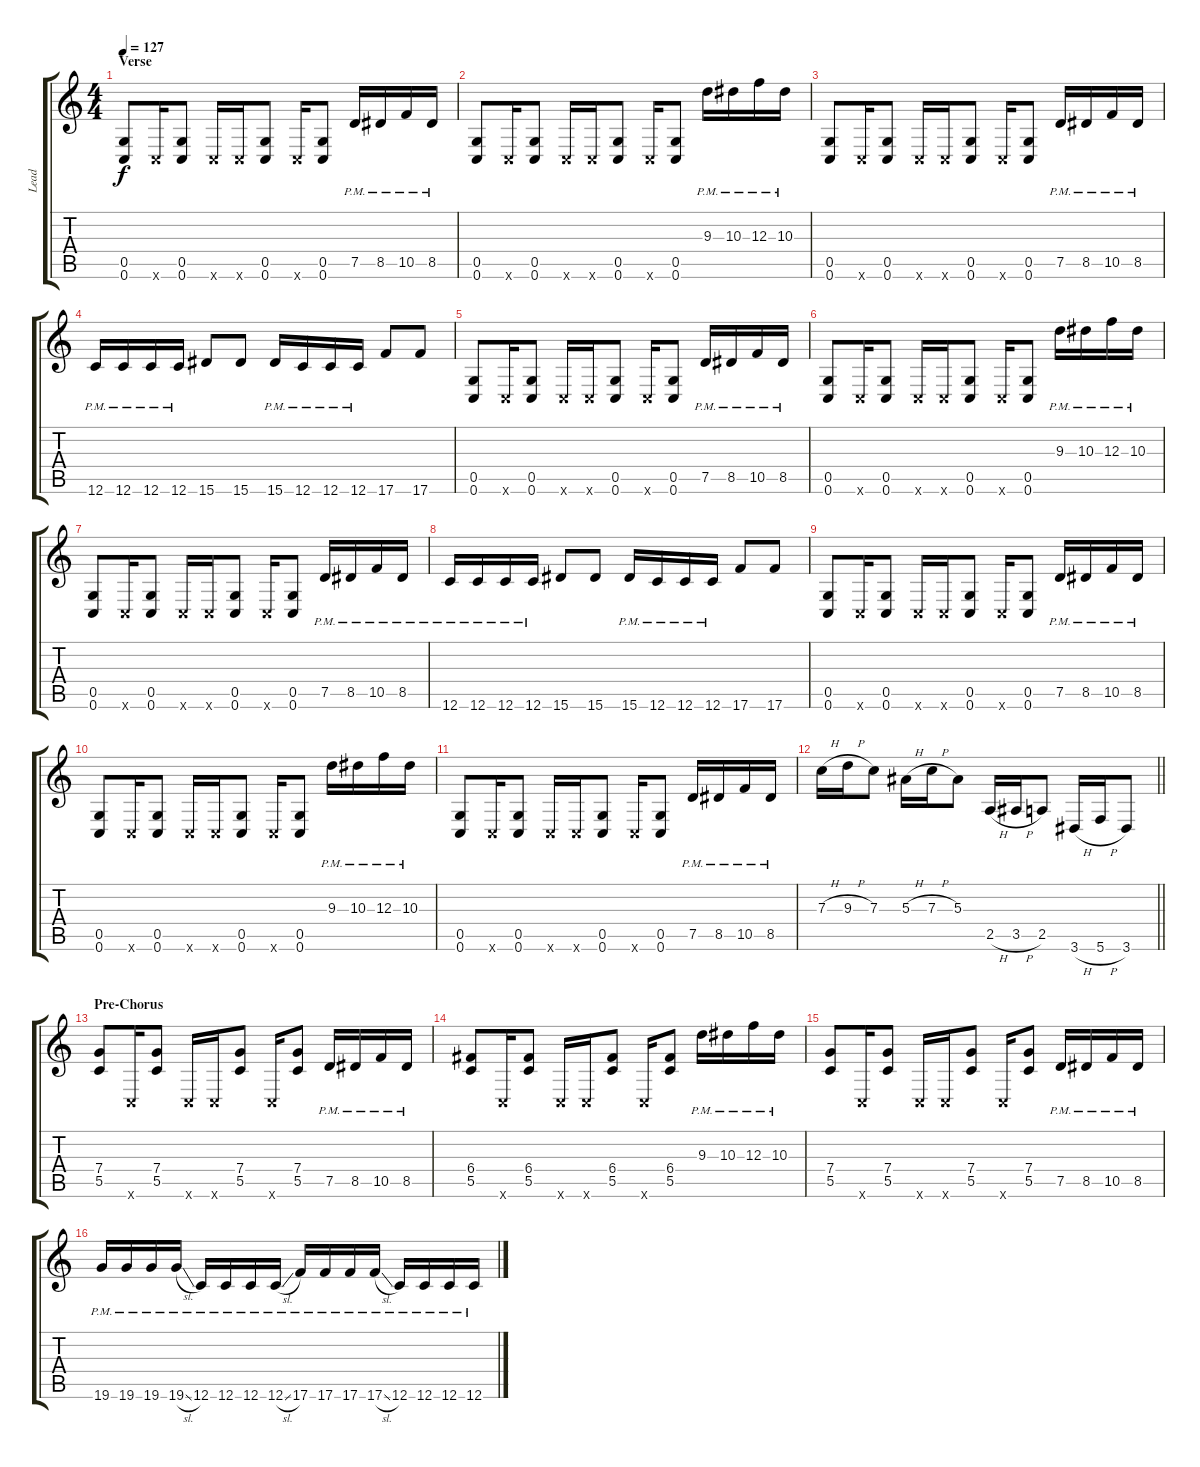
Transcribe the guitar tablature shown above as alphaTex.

\track ("Lead" "Lead") {instrument distortionguitar}
\staff {score tabs}
\tuning (D4 A3 F3 C3 G2 C2) {hide}
\ts (4 4)
\section ("" "Verse")
\tempo 127
\clef g2
\ks c
(0.5 0.6).8{dy f} 0.6{x}.16 (0.5 0.6).8 0.6{x}.16 0.6{x}.16 (0.5 0.6).8 0.6{x}.16 (0.5 0.6).8 7.5{pm}.16 8.5{pm}.16 10.5{pm}.16 8.5{pm}.16 |
(0.5 0.6).8 0.6{x}.16 (0.5 0.6).8 0.6{x}.16 0.6{x}.16 (0.5 0.6).8 0.6{x}.16 (0.5 0.6).8 9.3{pm}.16 10.3{pm}.16 12.3{pm}.16 10.3{pm}.16 |
(0.5 0.6).8 0.6{x}.16 (0.5 0.6).8 0.6{x}.16 0.6{x}.16 (0.5 0.6).8 0.6{x}.16 (0.5 0.6).8 7.5{pm}.16 8.5{pm}.16 10.5{pm}.16 8.5{pm}.16 |
12.6{pm}.16 12.6{pm}.16 12.6{pm}.16 12.6{pm}.16 15.6.8 15.6.8 15.6{pm}.16 12.6{pm}.16 12.6{pm}.16 12.6{pm}.16 17.6.8 17.6.8 |
(0.5 0.6).8 0.6{x}.16 (0.5 0.6).8 0.6{x}.16 0.6{x}.16 (0.5 0.6).8 0.6{x}.16 (0.5 0.6).8 7.5{pm}.16 8.5{pm}.16 10.5{pm}.16 8.5{pm}.16 |
(0.5 0.6).8 0.6{x}.16 (0.5 0.6).8 0.6{x}.16 0.6{x}.16 (0.5 0.6).8 0.6{x}.16 (0.5 0.6).8 9.3{pm}.16 10.3{pm}.16 12.3{pm}.16 10.3{pm}.16 |
(0.5 0.6).8 0.6{x}.16 (0.5 0.6).8 0.6{x}.16 0.6{x}.16 (0.5 0.6).8 0.6{x}.16 (0.5 0.6).8 7.5{pm}.16 8.5{pm}.16 10.5{pm}.16 8.5{pm}.16 |
12.6{pm}.16 12.6{pm}.16 12.6{pm}.16 12.6{pm}.16 15.6.8 15.6.8 15.6{pm}.16 12.6{pm}.16 12.6{pm}.16 12.6{pm}.16 17.6.8 17.6.8 |
(0.5 0.6).8 0.6{x}.16 (0.5 0.6).8 0.6{x}.16 0.6{x}.16 (0.5 0.6).8 0.6{x}.16 (0.5 0.6).8 7.5{pm}.16 8.5{pm}.16 10.5{pm}.16 8.5{pm}.16 |
(0.5 0.6).8 0.6{x}.16 (0.5 0.6).8 0.6{x}.16 0.6{x}.16 (0.5 0.6).8 0.6{x}.16 (0.5 0.6).8 9.3{pm}.16 10.3{pm}.16 12.3{pm}.16 10.3{pm}.16 |
(0.5 0.6).8 0.6{x}.16 (0.5 0.6).8 0.6{x}.16 0.6{x}.16 (0.5 0.6).8 0.6{x}.16 (0.5 0.6).8 7.5{pm}.16 8.5{pm}.16 10.5{pm}.16 8.5{pm}.16 |
\barLineRight lightlight
7.3{h}.16 9.3{h}.16 7.3.8 5.3{h}.16 7.3{h}.16 5.3.8 2.5{h}.16 3.5{h}.16 2.5.8 3.6{h}.16 5.6{h}.16 3.6.8 |
\section ("" "Pre-Chorus")
(7.4 5.5).8 0.6{x}.16 (7.4 5.5).8 0.6{x}.16 0.6{x}.16 (7.4 5.5).8 0.6{x}.16 (7.4 5.5).8 7.5{pm}.16 8.5{pm}.16 10.5{pm}.16 8.5{pm}.16 |
(6.4 5.5).8 0.6{x}.16 (6.4 5.5).8 0.6{x}.16 0.6{x}.16 (6.4 5.5).8 0.6{x}.16 (6.4 5.5).8 9.3{pm}.16 10.3{pm}.16 12.3{pm}.16 10.3{pm}.16 |
(7.4 5.5).8 0.6{x}.16 (7.4 5.5).8 0.6{x}.16 0.6{x}.16 (7.4 5.5).8 0.6{x}.16 (7.4 5.5).8 7.5{pm}.16 8.5{pm}.16 10.5{pm}.16 8.5{pm}.16 |
19.6{pm}.16 19.6{pm}.16 19.6{pm}.16 19.6{sl pm}.16 12.6{pm}.16 12.6{pm}.16 12.6{pm}.16 12.6{sl pm}.16 17.6{pm}.16 17.6{pm}.16 17.6{pm}.16 17.6{sl pm}.16 12.6{pm}.16 12.6{pm}.16 12.6{pm}.16 12.6{pm}.16
